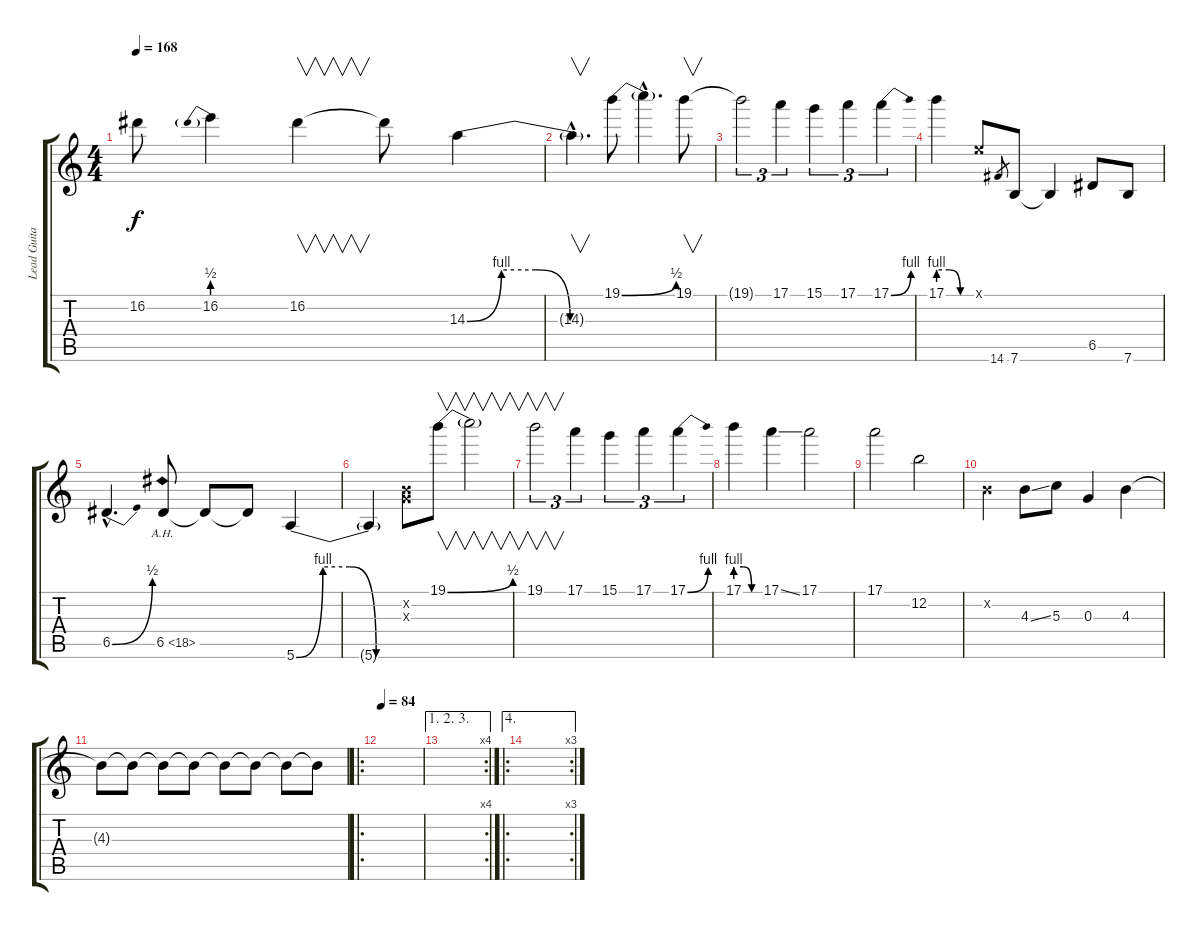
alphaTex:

\track ("Lead Guitar" "Lead Guita") {instrument overdrivenguitar}
\staff {score tabs}
\tuning (E4 B3 G3 D3 A2 E2) {hide}
\ts (4 4)
\tempo 168
\clef g2
\ks c
16.2.8{dy f} 16.2{be (prebend 0 2 60 2)}.4 16.2.4{v} 16.2{t}.8 14.3{be (custom 0 0 15 4 30 4 45 0 60 0)}.4 |
14.3{hac t}.4{v d} 19.1{be (bend 0 0 60 2)}.8 19.1{hac t}.4{d} 19.1.8{v} |
19.1{t}.2{tu (3 2)} 17.1.4{tu (3 2)} 15.1.4{tu (3 2)} 17.1.4{tu (3 2)} 17.1{be (bend 0 0 60 4)}.4{tu (3 2)} |
17.1{be (custom 0 4 20 4 40 0 60 0)}.4 0.1{x}.8 14.6.8{gr} 7.6.8 7.6{t}.4 6.5.8 7.6.8 |
6.5{be (bend 0 0 60 2) hac}.4{d} 6.5{ah 12}.8 6.5{t}.8 6.5{t}.8 5.6{be (custom 0 0 15 4 30 4 45 0 60 0)}.4 |
5.6{t}.4 (0.2{x} 0.3{x}).8 19.1{be (bend 0 0 60 2)}.8{v} 19.1{t}.2{v} |
19.1.2{v tu (3 2)} 17.1.4{tu (3 2)} 15.1.4{tu (3 2)} 17.1.4{tu (3 2)} 17.1{be (bend 0 0 60 4)}.4{tu (3 2)} |
17.1{be (custom 0 4 20 4 40 0 60 0)}.4 17.1{ss}.4 17.1.2 |
17.1.2 12.2.2 |
0.2{x}.4 4.3{ss}.8 5.3.8 0.3.4 4.3.4 |
4.3{t}.8 4.3{t}.8 4.3{t}.8 4.3{t}.8 4.3{t}.8 4.3{t}.8 4.3{t}.8 4.3{t}.8 |
\ro
\tempo 84
|
\ae (1 2 3)
\rc 4
|
\ae 4
\ro
\rc 3
